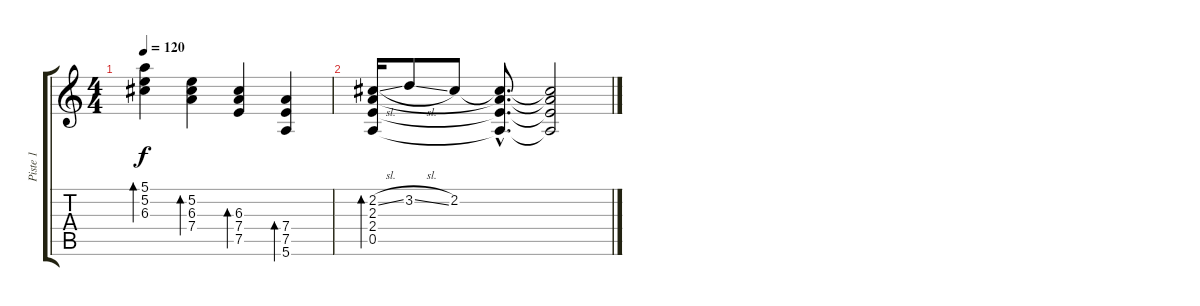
\track ("Piste 1" "Piste 1") {instrument acousticguitarnylon}
\staff {score tabs}
\tuning (E4 B3 G3 D3 A2 E2) {hide}
\ts (4 4)
\tempo 120
\clef g2
\ks c
(5.1 5.2 6.3).4{bd 480 dy f} (5.2 6.3 7.4).4{bd 480} (6.3 7.4 7.5).4{bd 480} (7.4 7.5 5.6).4{bd 480} |
(2.2{sl} 2.3 2.4 0.5).16{bd 240} 3.2{sl}.8 2.2.8 (2.2{hac t} 2.3{hac t} 2.4{hac t} 0.5{hac t}).8{d} (2.2{t} 2.3{t} 2.4{t} 0.5{t}).2
